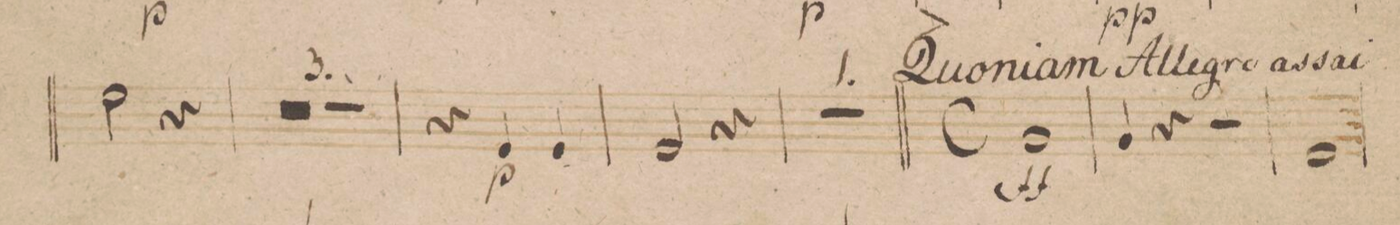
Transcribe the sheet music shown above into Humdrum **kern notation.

**kern	**dynam
*I"Clarino 1mo in B.	*
*clefG2	*
*k[b-e-]	*
*met(c)	*
*M3/4	*
2dd\	.
4r	.
=123	=123
1.r	.
=124	=124
=125	=125
2.r	.
=126	=126
4r	.
4d/	p
4d/	.
=127	=127
2d/	.
4r	.
=128	=128
2.r	.
=129||	=129||
*k[b-]	*
*M4/4	*
*met(c)	*
*mmet(c)	*
1f	ff
=130	=130
4f/	.
4r	.
2r	.
=131	=131
1d	.
=132	=132
*-	*-
